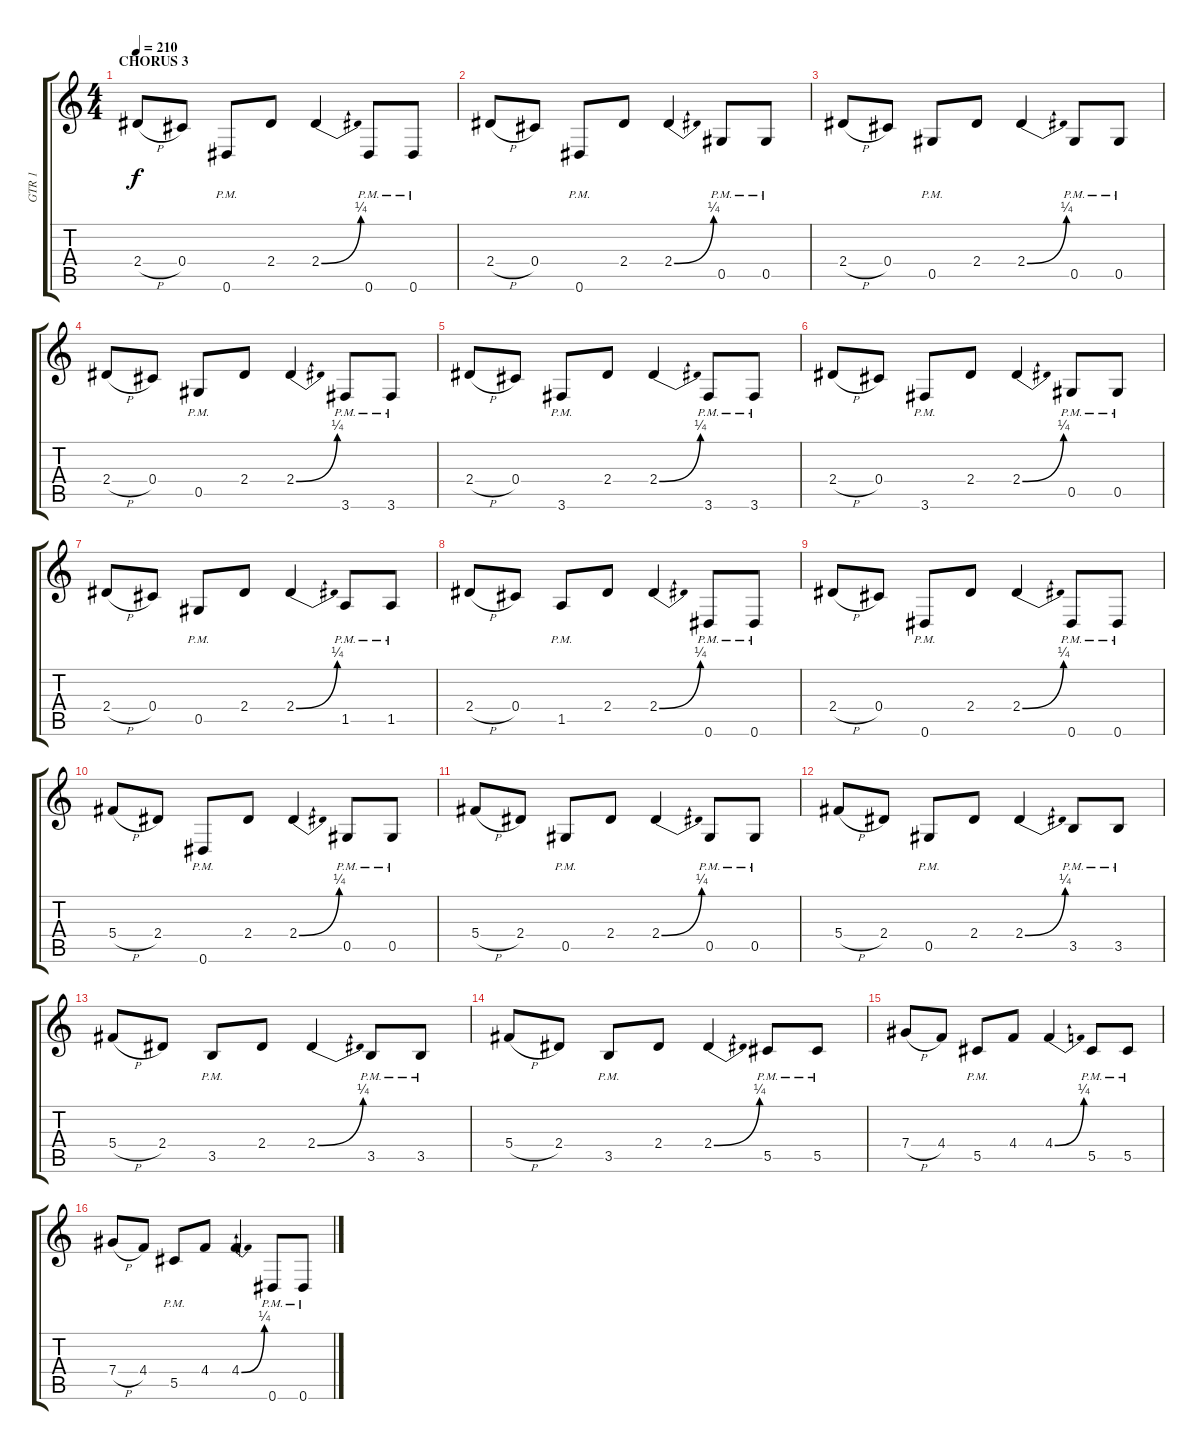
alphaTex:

\track ("GTR 1" "GTR 1") {instrument distortionguitar}
\staff {score tabs}
\tuning (Eb4 Bb3 Gb3 Db3 Ab2 Eb2) {hide}
\ts (4 4)
\section ("" "CHORUS 3")
\tempo 210
\clef g2
\ks c
2.4{h}.8{dy f} 0.4.8 0.6{pm}.8 2.4.8 2.4{be (bend 0 0 60 1)}.4 0.6{pm}.8 0.6{pm}.8 |
2.4{h}.8 0.4.8 0.6{pm}.8 2.4.8 2.4{be (bend 0 0 60 1)}.4 0.5{pm}.8 0.5{pm}.8 |
2.4{h}.8 0.4.8 0.5{pm}.8 2.4.8 2.4{be (bend 0 0 60 1)}.4 0.5{pm}.8 0.5{pm}.8 |
2.4{h}.8 0.4.8 0.5{pm}.8 2.4.8 2.4{be (bend 0 0 60 1)}.4 3.6{pm}.8 3.6{pm}.8 |
2.4{h}.8 0.4.8 3.6{pm}.8 2.4.8 2.4{be (bend 0 0 60 1)}.4 3.6{pm}.8 3.6{pm}.8 |
2.4{h}.8 0.4.8 3.6{pm}.8 2.4.8 2.4{be (bend 0 0 60 1)}.4 0.5{pm}.8 0.5{pm}.8 |
2.4{h}.8 0.4.8 0.5{pm}.8 2.4.8 2.4{be (bend 0 0 60 1)}.4 1.5{pm}.8 1.5{pm}.8 |
2.4{h}.8 0.4.8 1.5{pm}.8 2.4.8 2.4{be (bend 0 0 60 1)}.4 0.6{pm}.8 0.6{pm}.8 |
2.4{h}.8 0.4.8 0.6{pm}.8 2.4.8 2.4{be (bend 0 0 60 1)}.4 0.6{pm}.8 0.6{pm}.8 |
5.4{h}.8 2.4.8 0.6{pm}.8 2.4.8 2.4{be (bend 0 0 60 1)}.4 0.5{pm}.8 0.5{pm}.8 |
5.4{h}.8 2.4.8 0.5{pm}.8 2.4.8 2.4{be (bend 0 0 60 1)}.4 0.5{pm}.8 0.5{pm}.8 |
5.4{h}.8 2.4.8 0.5{pm}.8 2.4.8 2.4{be (bend 0 0 60 1)}.4 3.5{pm}.8 3.5{pm}.8 |
5.4{h}.8 2.4.8 3.5{pm}.8 2.4.8 2.4{be (bend 0 0 60 1)}.4 3.5{pm}.8 3.5{pm}.8 |
5.4{h}.8 2.4.8 3.5{pm}.8 2.4.8 2.4{be (bend 0 0 60 1)}.4 5.5{pm}.8 5.5{pm}.8 |
7.4{h}.8 4.4.8 5.5{pm}.8 4.4.8 4.4{be (bend 0 0 60 1)}.4 5.5{pm}.8 5.5{pm}.8 |
7.4{h}.8 4.4.8 5.5{pm}.8 4.4.8 4.4{be (bend 0 0 60 1)}.4 0.6{pm}.8 0.6{pm}.8
